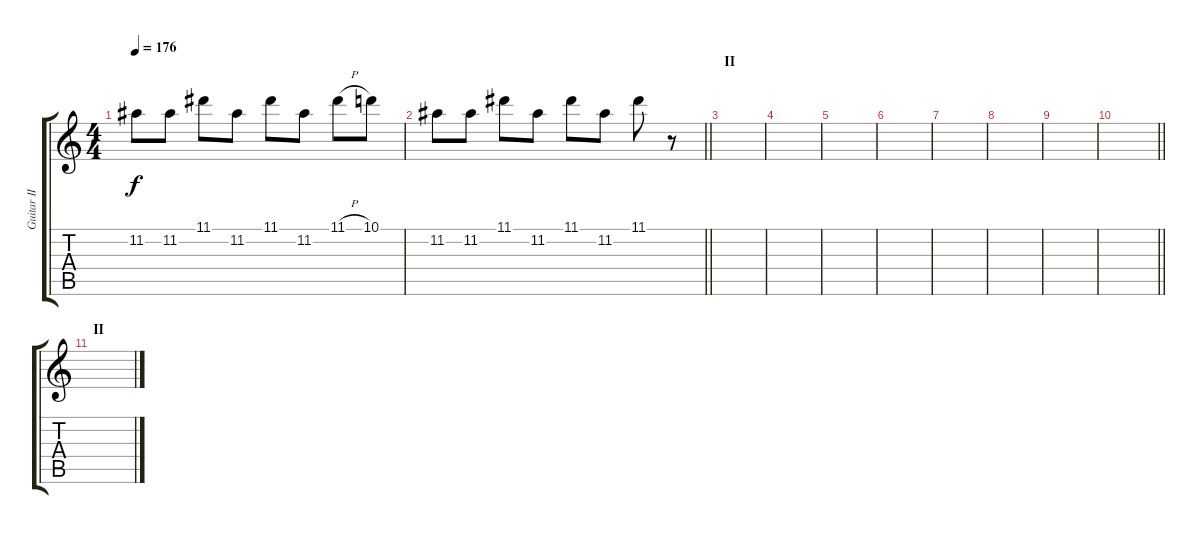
\track ("Guitar II Octave" "Guitar II ") {instrument distortionguitar}
\staff {score tabs}
\tuning (E4 B3 G3 D3 A2 D2) {hide}
\ts (4 4)
\tempo 176
\clef g2
\ks c
11.2.8{dy f} 11.2.8 11.1.8 11.2.8 11.1.8 11.2.8 11.1{h}.8 10.1.8 |
\barLineRight lightlight
11.2.8 11.2.8 11.1.8 11.2.8 11.1.8 11.2.8 11.1.8 r.8 |
\section ("" "II")
|
|
|
|
|
|
|
\barLineRight lightlight
|
\section ("" "II")
